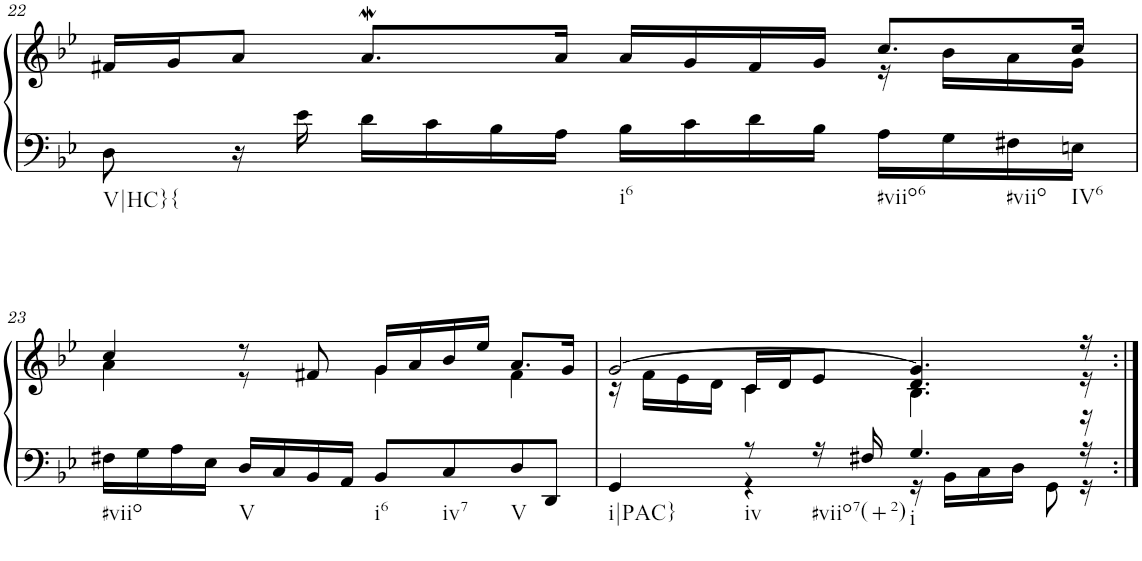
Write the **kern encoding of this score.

**kern	**kern
*part1	*part1
*staff2	*staff1
*I"unbenannt1	*
!!LO:PB:g=z
*clefF4	*clefG2
*k[b-e-]	*k[b-e-]
*M4/4	*M4/4
=22	=22
*	*^
!LO:TX:b:t=V|HC}{	!	!
8D\	16f#X/LL	2.ryy
.	16g/J	.
16r	8a/J	.
16e-\	.	.
16d\LL	8.aW/L	.
16c\	.	.
16B-\	.	.
16A\JJ	16a/Jk	.
!LO:TX:b:t=i6	!	!
16B-\LL	16a/LL	.
16c\	16g/	.
16d\	16f#/	.
16B-\JJ	16g/JJ	.
!LO:TX:b:t=#viio6	!	!
16A\LL	8.cc/L	16r
16G\	.	16b-\LL
!LO:TX:b:t=#viio	!	!
16F#X\	.	16a\
!LO:TX:b:t=IV6	!	!
16En\JJ	16cc/Jk	16g\JJ
!!LO:LB:g=z	!!
=23	=23	=23
!LO:TX:b:t=#viio	!	!
16F#X\LL	4cc/	4a\
16G\	.	.
16A\	.	.
16E-\JJ	.	.
!LO:TX:b:t=V	!	!
16D/LL	8r	8r
16C/	.	.
16BB-/	8f#X/	8ryy
16AA/JJ	.	.
!LO:TX:b:t=i6	!	!
8BB-/L	16g/LL	4g\
.	16a/	.
!LO:TX:b:t=iv7	!	!
8C/	16b-/	.
.	16ee-/JJ	.
!LO:TX:b:t=V	!	!
8D/	8.a/L	4f#\
8DD/J	.	.
.	16g/Jk	.
=24	=24	=24
*^	*	*^
!LO:TX:b:t=i|PAC}	!	!	!	!
4GG/	4ryy	[2g/	16r	4ryy
.	.	.	16f\LL	.
.	.	.	16e-\	.
.	.	.	16d\JJ	.
!LO:TX:b:t=iv	!	!	!	!
8r	4r	.	4c\	16c/LL
.	.	.	.	16d/J
!LO:TX:b:t=#viio7(+2)	!	!	!	!
16r	.	.	.	8e-/J
16F#X/	.	.	.	.
!LO:TX:b:t=i	!	!	!	!
4.G/	16r	4.g/]	4.d/	4.B-\
.	16BB-\LL	.	.	.
.	16C\	.	.	.
.	16D\JJ	.	.	.
.	8GG\	.	.	.
16r	16r	16r	16r	16r
*v	*v	*	*	*
*	*v	*v	*v
=:|!	=:|!
*-	*-
